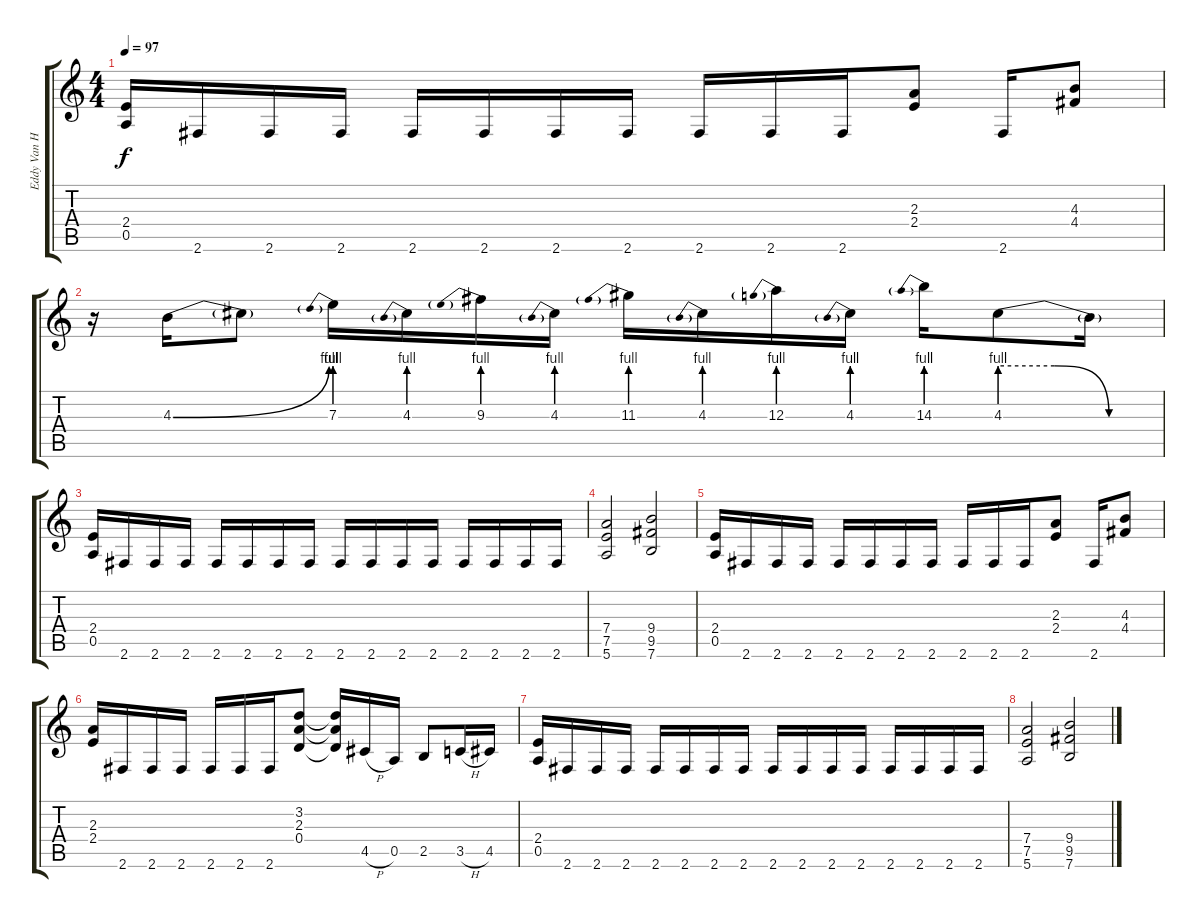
\track ("Eddy Van Halen" "Eddy Van H") {instrument distortionguitar}
\staff {score tabs}
\tuning (E4 B3 G3 D3 A2 E2) {hide}
\ts (4 4)
\tempo 97
\clef g2
\ks c
(2.4 0.5).16{dy f} 2.6.16 2.6.16 2.6.16 2.6.16 2.6.16 2.6.16 2.6.16 2.6.16 2.6.16 2.6.16 (2.3 2.4).8 2.6.16 (4.3 4.4).8 |
r.16 4.3{be (bend 0 0 60 4)}.16 4.3{t}.8 7.3{be (prebend 0 4 60 4)}.16 4.3{be (prebend 0 4 60 4)}.16 9.3{be (prebend 0 4 60 4)}.16 4.3{be (prebend 0 4 60 4)}.16 11.3{be (prebend 0 4 60 4)}.16 4.3{be (prebend 0 4 60 4)}.16 12.3{be (prebend 0 4 60 4)}.16 4.3{be (prebend 0 4 60 4)}.16 14.3{be (prebend 0 4 60 4)}.16 4.3{be (custom 0 4 20 4 40 0 60 0)}.8 4.3{t}.16 |
(2.4 0.5).16 2.6.16 2.6.16 2.6.16 2.6.16 2.6.16 2.6.16 2.6.16 2.6.16 2.6.16 2.6.16 2.6.16 2.6.16 2.6.16 2.6.16 2.6.16 |
(7.4 7.5 5.6).2 (9.4 9.5 7.6).2 |
(2.4 0.5).16 2.6.16 2.6.16 2.6.16 2.6.16 2.6.16 2.6.16 2.6.16 2.6.16 2.6.16 2.6.16 (2.3 2.4).8 2.6.16 (4.3 4.4).8 |
(2.3 2.4).16 2.6.16 2.6.16 2.6.16 2.6.16 2.6.16 2.6.16 (3.2 2.3 0.4).8 (3.2{t} 2.3{t} 0.4{t}).16 4.5{h}.16 0.5.16 2.5.8 3.5{h}.16 4.5.16 |
(2.4 0.5).16 2.6.16 2.6.16 2.6.16 2.6.16 2.6.16 2.6.16 2.6.16 2.6.16 2.6.16 2.6.16 2.6.16 2.6.16 2.6.16 2.6.16 2.6.16 |
(7.4 7.5 5.6).2 (9.4 9.5 7.6).2
